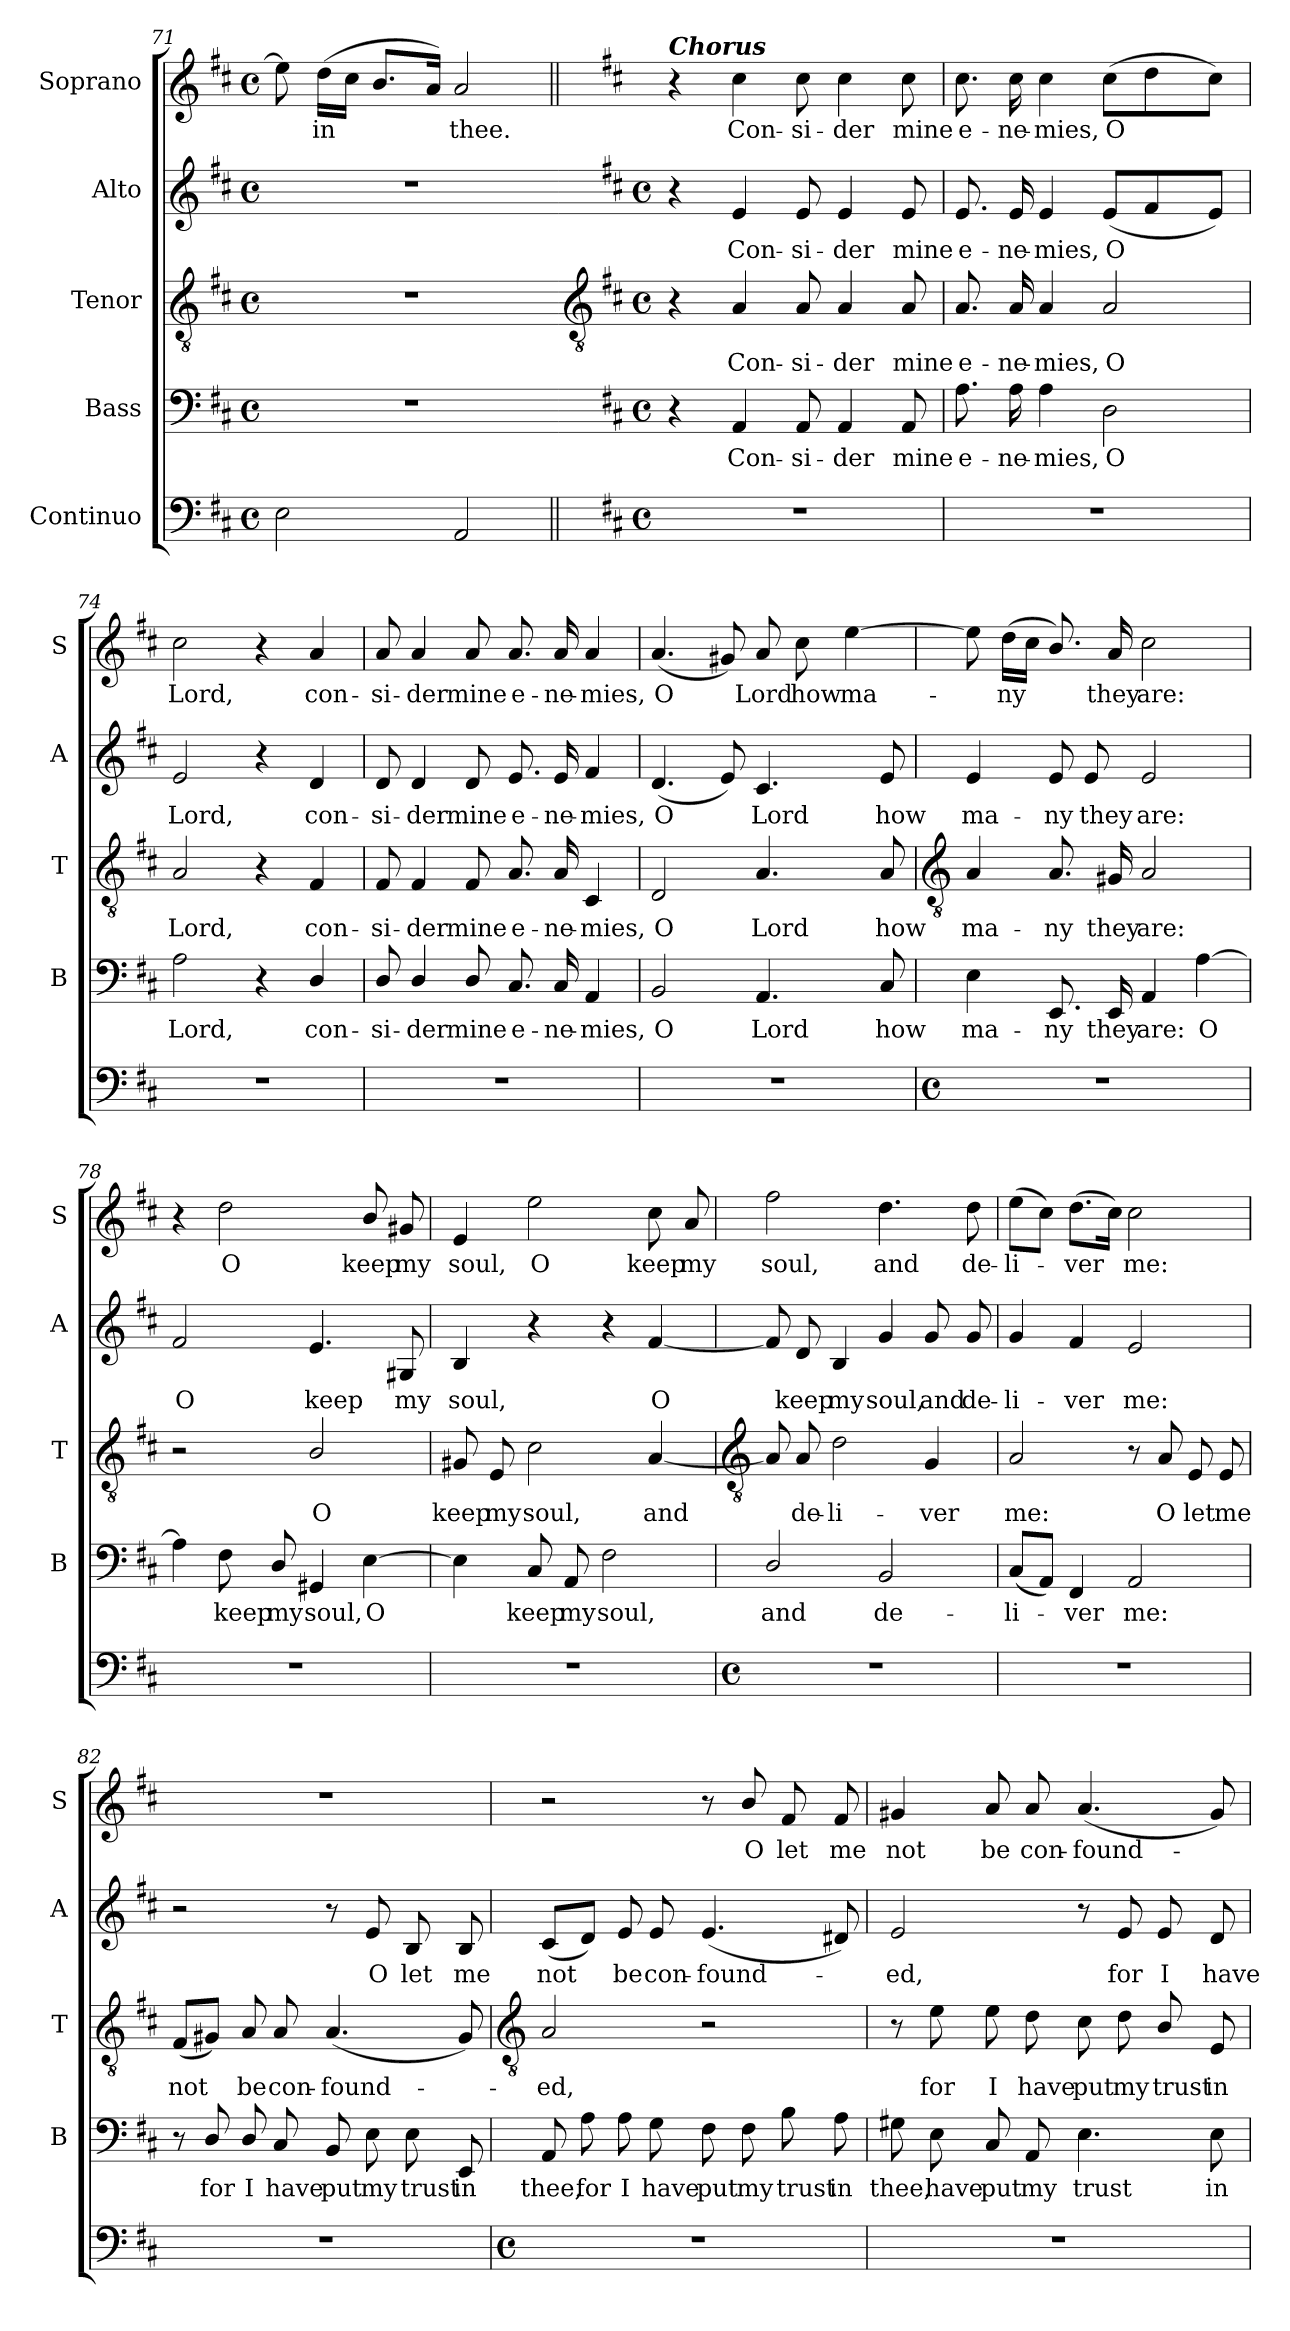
**kern	**kern	**text	**kern	**text	**kern	**text	**kern	**text
*part5	*part4	*part4	*part3	*part3	*part2	*part2	*part1	*part1
*staff5	*staff4	*staff4	*staff3	*staff3	*staff2	*staff2	*staff1	*staff1
*I"Continuo	*I"Bass	*	*I"Tenor	*	*I"Alto	*	*I"Soprano	*
*	*I'B	*	*I'T	*	*I'A	*	*I'S	*
*clefF4	*clefF4	*	*clefGv2	*	*clefG2	*	*clefG2	*
*k[f#c#]	*k[f#c#]	*	*k[f#c#]	*	*k[f#c#]	*	*k[f#c#]	*
*D:	*D:	*	*D:	*	*D:	*	*D:	*
*M4/4	*M4/4	*	*M4/4	*	*M4/4	*	*M4/4	*
*met(c)	*met(c)	*	*met(c)	*	*met(c)	*	*met(c)	*
=71	=71	=71	=71	=71	=71	=71	=71	=71
2E	1r	.	1r	.	1r	.	8ee]	.
!	!	!	!	!	!	!	!	!LO:LY:b
.	.	.	.	.	.	.	(>16ddLL	in
.	.	.	.	.	.	.	16cc#JJ	.
.	.	.	.	.	.	.	8.bL	.
.	.	.	.	.	.	.	16aJ)	.
!	!	!	!	!	!	!	!	!LO:LY:b
2AA	.	.	.	.	.	.	2a	thee.
!!LO:LB:g=z
=72||	=72	=72||	=72	=72||	=72	=72||	=72||	=72||
*	*	*	*clefGv2	*	*	*	*	*
*	*k[f#c#]	*	*k[f#c#]	*	*k[f#c#]	*	*	*
*	*D:	*	*D:	*	*D:	*	*	*
*M4/4	*M4/4	*	*M4/4	*	*M4/4	*	*	*
*met(c)	*met(c)	*	*met(c)	*	*met(c)	*	*	*
!	!	!	!	!	!	!	!LO:TX:a:Bi:t=Chorus	!
1r	4r	.	4r	.	4r	.	4r	.
!	!	!LO:LY:b	!	!LO:LY:b	!	!LO:LY:b	!	!LO:LY:b
.	4AA	Con-	4A/	Con-	4e	Con-	4cc#	Con-
!	!	!LO:LY:b	!	!LO:LY:b	!	!LO:LY:b	!	!LO:LY:b
.	8AA	-si-	8A/	-si-	8e	-si-	8cc#	-si-
!	!	!LO:LY:b	!	!LO:LY:b	!	!LO:LY:b	!	!LO:LY:b
.	4AA	-der	4A/	-der	4e	-der	4cc#	-der
!	!	!LO:LY:b	!	!LO:LY:b	!	!LO:LY:b	!	!LO:LY:b
.	8AA	mine	8A/	mine	8e	mine	8cc#	mine
=73	=73	=73	=73	=73	=73	=73	=73	=73
!	!	!LO:LY:b	!	!LO:LY:b	!	!LO:LY:b	!	!LO:LY:b
1r	8.A	e-	8.A/	e-	8.e	e-	8.cc#	e-
!	!	!LO:LY:b	!	!LO:LY:b	!	!LO:LY:b	!	!LO:LY:b
.	16A	-ne-	16A/	-ne-	16e	-ne-	16cc#	-ne-
!	!	!LO:LY:b	!	!LO:LY:b	!	!LO:LY:b	!	!LO:LY:b
.	4A	-mies,	4A/	-mies,	4e	-mies,	4cc#	-mies,
!	!	!LO:LY:b	!	!LO:LY:b	!	!LO:LY:b	!	!LO:LY:b
.	2D	O	2A/	O	(<8eL	O	(>8cc#L	O
.	.	.	.	.	4f#	.	4dd	.
.	.	.	.	.	8eJ)	.	8cc#J)	.
=74	=74	=74	=74	=74	=74	=74	=74	=74
!	!	!LO:LY:b	!	!LO:LY:b	!	!LO:LY:b	!	!LO:LY:b
1r	2A	Lord,	2A/	Lord,	2e	Lord,	2cc#	Lord,
.	4r	.	4r	.	4r	.	4r	.
!	!	!LO:LY:b	!	!LO:LY:b	!	!LO:LY:b	!	!LO:LY:b
.	4D/	con-	4F#	con-	4d	con-	4a	con-
=75	=75	=75	=75	=75	=75	=75	=75	=75
!	!	!LO:LY:b	!	!LO:LY:b	!	!LO:LY:b	!	!LO:LY:b
1r	8D/	-si-	8F#	-si-	8d	-si-	8a	-si-
!	!	!LO:LY:b	!	!LO:LY:b	!	!LO:LY:b	!	!LO:LY:b
.	4D/	-der	4F#	-der	4d	-der	4a	-der
!	!	!LO:LY:b	!	!LO:LY:b	!	!LO:LY:b	!	!LO:LY:b
.	8D/	mine	8F#	mine	8d	mine	8a	mine
!	!	!LO:LY:b	!	!LO:LY:b	!	!LO:LY:b	!	!LO:LY:b
.	8.C#	e-	8.A/	e-	8.e	e-	8.a	e-
!	!	!LO:LY:b	!	!LO:LY:b	!	!LO:LY:b	!	!LO:LY:b
.	16C#	-ne-	16A/	-ne-	16e	-ne-	16a	-ne-
!	!	!LO:LY:b	!	!LO:LY:b	!	!LO:LY:b	!	!LO:LY:b
.	4AA	-mies,	4C#	-mies,	4f#	-mies,	4a	-mies,
=76	=76	=76	=76	=76	=76	=76	=76	=76
!	!	!LO:LY:b	!	!LO:LY:b	!	!LO:LY:b	!	!LO:LY:b
1r	2BB	O	2D	O	(<4.d	O	(<4.a	O
.	.	.	.	.	8e)	.	8g#X)	.
!	!	!LO:LY:b	!	!LO:LY:b	!	!LO:LY:b	!	!LO:LY:b
.	4.AA	Lord	4.A/	Lord	4.c#	Lord	8a	Lord
!	!	!	!	!	!	!	!	!LO:LY:b
.	.	.	.	.	.	.	8cc#	how
!	!	!	!	!	!	!	!	!LO:LY:b
.	.	.	.	.	.	.	[4ee	ma-
!	!	!LO:LY:b	!	!LO:LY:b	!	!LO:LY:b	!	!
.	8C#	how	8A/	how	8e	how	.	.
!!LO:LB:g=z
=77	=77	=77	=77	=77	=77	=77	=77	=77
*	*	*	*clefGv2	*	*	*	*	*
*M4/4	*	*	*	*	*	*	*	*
*met(c)	*	*	*	*	*	*	*	*
!	!	!LO:LY:b	!	!LO:LY:b	!	!LO:LY:b	!	!
1r	4E	ma-	4A/	ma-	4e	ma-	8ee]	.
!	!	!	!	!	!	!	!	!LO:LY:b
.	.	.	.	.	.	.	(>16ddLL	ny
.	.	.	.	.	.	.	16cc#JJ	.
!	!	!LO:LY:b	!	!LO:LY:b	!	!LO:LY:b	!	!
.	8.EE	-ny	8.A/	-ny	8e	-ny	8.b/)	.
!	!	!	!	!	!	!LO:LY:b	!	!
.	.	.	.	.	8e	they	.	.
!	!	!LO:LY:b	!	!LO:LY:b	!	!	!	!LO:LY:b
.	16EE	they	16G#X	they	.	.	16a	they
!	!	!LO:LY:b	!	!LO:LY:b	!	!LO:LY:b	!	!LO:LY:b
.	4AA	are:	2A	are:	2e	are:	2cc#	are:
!	!	!LO:LY:b	!	!	!	!	!	!
.	[4A	O	.	.	.	.	.	.
=78	=78	=78	=78	=78	=78	=78	=78	=78
!	!	!	!	!	!	!LO:LY:b	!	!
1r	4A]	.	2r	.	2f#	O	4r	.
!	!	!LO:LY:b	!	!	!	!	!	!LO:LY:b
.	8F#	keep	.	.	.	.	2dd	O
!	!	!LO:LY:b	!	!	!	!	!	!
.	8D/	my	.	.	.	.	.	.
!	!	!LO:LY:b	!	!LO:LY:b	!	!LO:LY:b	!	!
.	4GG#X	soul,	2B/	O	4.e	keep	.	.
!	!	!LO:LY:b	!	!	!	!	!	!LO:LY:b
.	[4E	O	.	.	.	.	8b/	keep
!	!	!	!	!	!	!LO:LY:b	!	!LO:LY:b
.	.	.	.	.	8G#X	my	8g#X	my
=79	=79	=79	=79	=79	=79	=79	=79	=79
!	!	!	!	!LO:LY:b	!	!LO:LY:b	!	!LO:LY:b
1r	4E]	.	8G#X	keep	4B	soul,	4e	soul,
!	!	!	!	!LO:LY:b	!	!	!	!
.	.	.	8E	my	.	.	.	.
!	!	!LO:LY:b	!	!LO:LY:b	!	!	!	!LO:LY:b
.	8C#	keep	2c#	soul,	4r	.	2ee	O
!	!	!LO:LY:b	!	!	!	!	!	!
.	8AA	my	.	.	.	.	.	.
!	!	!LO:LY:b	!	!	!	!	!	!
.	2F#	soul,	.	.	4r	.	.	.
!	!	!	!	!LO:LY:b	!	!LO:LY:b	!	!LO:LY:b
.	.	.	[4A	and	[4f#	O	8cc#	keep
!	!	!	!	!	!	!	!	!LO:LY:b
.	.	.	.	.	.	.	8a	my
!!LO:LB:g=z
=80	=80	=80	=80	=80	=80	=80	=80	=80
*	*	*	*clefGv2	*	*	*	*	*
*M4/4	*	*	*	*	*	*	*	*
*met(c)	*	*	*	*	*	*	*	*
!	!	!LO:LY:b	!	!	!	!	!	!LO:LY:b
1r	2D/	and	8A]	.	8f#]	.	2ff#	soul,
!	!	!	!	!LO:LY:b	!	!LO:LY:b	!	!
.	.	.	8A	de-	8d	keep	.	.
!	!	!	!	!LO:LY:b	!	!LO:LY:b	!	!
.	.	.	2d	-li-	4B	my	.	.
!	!	!LO:LY:b	!	!	!	!LO:LY:b	!	!LO:LY:b
.	2BB	de-	.	.	4g	soul,	4.dd	and
!	!	!	!	!LO:LY:b	!	!LO:LY:b	!	!
.	.	.	4G	-ver	8g	and	.	.
!	!	!	!	!	!	!LO:LY:b	!	!LO:LY:b
.	.	.	.	.	8g	de-	8dd	de-
=81	=81	=81	=81	=81	=81	=81	=81	=81
!	!	!LO:LY:b	!	!LO:LY:b	!	!LO:LY:b	!	!LO:LY:b
1r	(<8C#L	-li-	2A/	me:	4g	-li-	(>8eeL	-li-
.	8AAJ)	.	.	.	.	.	8cc#J)	.
!	!	!LO:LY:b	!	!	!	!LO:LY:b	!	!LO:LY:b
.	4FF#	ver	.	.	4f#	-ver	(>8.ddL	ver
.	.	.	.	.	.	.	16cc#J)	.
!	!	!LO:LY:b	!	!	!	!LO:LY:b	!	!LO:LY:b
.	2AA	me:	8r	.	2e	me:	2cc#	me:
!	!	!	!	!LO:LY:b	!	!	!	!
.	.	.	8A/	O	.	.	.	.
!	!	!	!	!LO:LY:b	!	!	!	!
.	.	.	8E	let	.	.	.	.
!	!	!	!	!LO:LY:b	!	!	!	!
.	.	.	8E	me	.	.	.	.
=82	=82	=82	=82	=82	=82	=82	=82	=82
!	!	!	!	!LO:LY:b	!	!	!	!
1r	8r	.	(<8F#L	not	2r	.	1r	.
!	!	!LO:LY:b	!	!	!	!	!	!
.	8D/	for	8G#XJ)	.	.	.	.	.
!	!	!LO:LY:b	!	!LO:LY:b	!	!	!	!
.	8D/	I	8A/	be	.	.	.	.
!	!	!LO:LY:b	!	!LO:LY:b	!	!	!	!
.	8C#	have	8A/	con-	.	.	.	.
!	!	!LO:LY:b	!	!LO:LY:b	!	!	!	!
.	8BB	put	(<4.A/	-found-	8r	.	.	.
!	!	!LO:LY:b	!	!	!	!LO:LY:b	!	!
.	8E	my	.	.	8e	O	.	.
!	!	!LO:LY:b	!	!	!	!LO:LY:b	!	!
.	8E	trust	.	.	8B	let	.	.
!	!	!LO:LY:b	!	!	!	!LO:LY:b	!	!
.	8EE	in	8G#)	.	8B	me	.	.
!!LO:LB:g=z
=83	=83	=83	=83	=83	=83	=83	=83	=83
*	*	*	*clefGv2	*	*	*	*	*
*M4/4	*	*	*	*	*	*	*	*
*met(c)	*	*	*	*	*	*	*	*
!	!	!LO:LY:b	!	!LO:LY:b	!	!LO:LY:b	!	!
1r	8AA	thee,	2A/	ed,	(<8c#L	not	2r	.
!	!	!LO:LY:b	!	!	!	!	!	!
.	8A	for	.	.	8dJ)	.	.	.
!	!	!LO:LY:b	!	!	!	!LO:LY:b	!	!
.	8A	I	.	.	8e	be	.	.
!	!	!LO:LY:b	!	!	!	!LO:LY:b	!	!
.	8G	have	.	.	8e	con-	.	.
!	!	!LO:LY:b	!	!	!	!LO:LY:b	!	!
.	8F#	put	2r	.	(<4.e	-found-	8r	.
!	!	!LO:LY:b	!	!	!	!	!	!LO:LY:b
.	8F#	my	.	.	.	.	8b/	O
!	!	!LO:LY:b	!	!	!	!	!	!LO:LY:b
.	8B	trust	.	.	.	.	8f#	let
!	!	!LO:LY:b	!	!	!	!	!	!LO:LY:b
.	8A	in	.	.	8d#X)	.	8f#	me
=84	=84	=84	=84	=84	=84	=84	=84	=84
!	!	!LO:LY:b	!	!	!	!LO:LY:b	!	!LO:LY:b
1r	8G#X	thee,	8r	.	2e	ed,	4g#X	not
!	!	!LO:LY:b	!	!LO:LY:b	!	!	!	!
.	8E	have	8e	for	.	.	.	.
!	!	!LO:LY:b	!	!LO:LY:b	!	!	!	!LO:LY:b
.	8C#	put	8e	I	.	.	8a	be
!	!	!LO:LY:b	!	!LO:LY:b	!	!	!	!LO:LY:b
.	8AA	my	8d	have	.	.	8a	con-
!	!	!LO:LY:b	!	!LO:LY:b	!	!	!	!LO:LY:b
.	4.E	trust	8c#	put	8r	.	(<4.a	-found-
!	!	!	!	!LO:LY:b	!	!LO:LY:b	!	!
.	.	.	8d	my	8e	for	.	.
!	!	!	!	!LO:LY:b	!	!LO:LY:b	!	!
.	.	.	8B/	trust	8e	I	.	.
!	!	!LO:LY:b	!	!LO:LY:b	!	!LO:LY:b	!	!
.	8E	in	8E	in	8d	have	8g#)	.
=	=	=	=	=	=	=	=	=
*-	*-	*-	*-	*-	*-	*-	*-	*-
